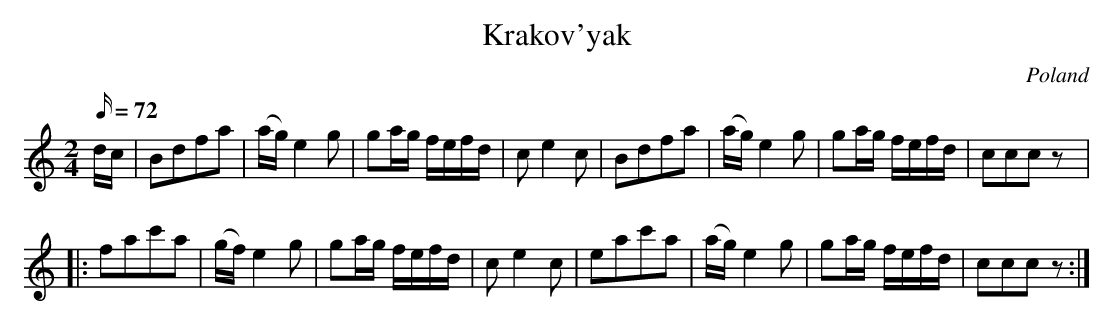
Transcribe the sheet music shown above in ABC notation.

X:1
T:Krakov'yak
L:1/16
M:2/4
O:Poland
Q:72
K:C major
dc | \
B2d2f2a2 | (ag) e4 g2 | g2ag fefd | c2 e4 c2 | \
B2d2f2a2 | (ag) e4 g2 | g2ag fefd | c2c2c2 z2 |:
f2a2c'2a2 | (gf) e4 g2 | g2ag fefd | c2 e4 c2 | \
e2a2c'2a2 | (ag) e4 g2 | g2ag fefd | c2c2c2 z2 :|
